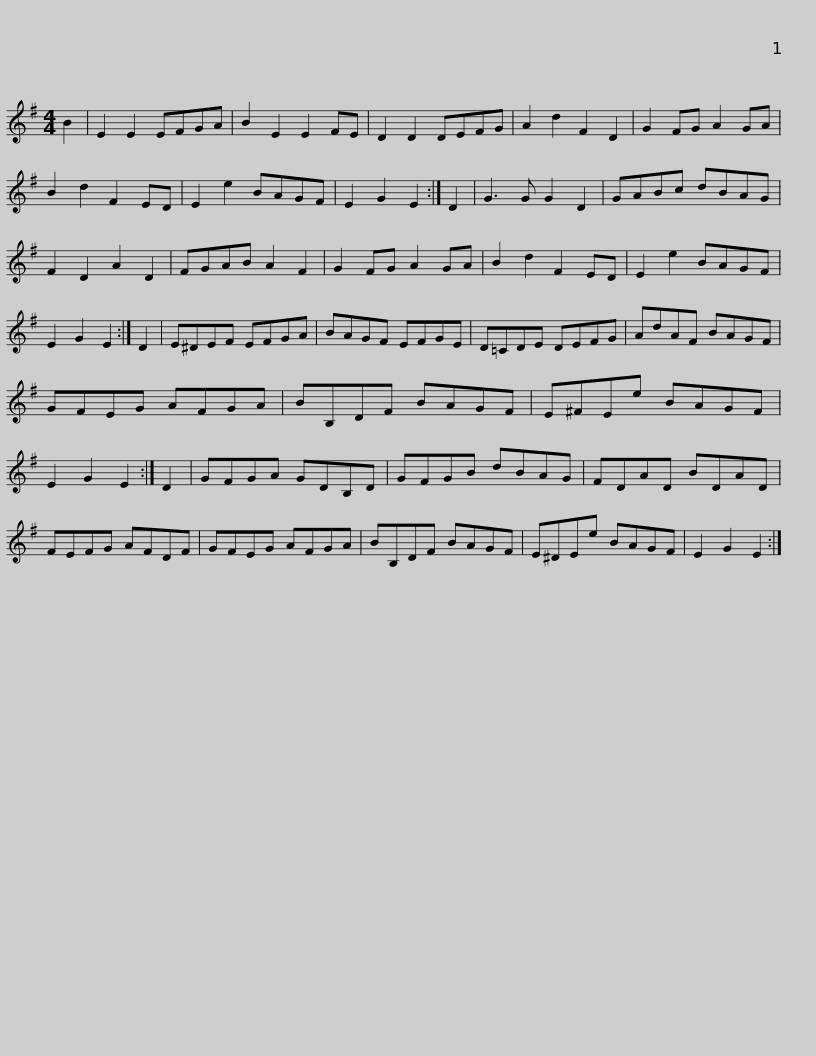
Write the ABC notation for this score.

X:1
L:1/8
M:4/4
I:linebreak $
K:Emin
V:1 treble
V:1
 B2 | E2 E2 EFGA | B2 E2 E2 FE | D2 D2 DEFG | A2 d2 F2 D2 | %5
 G2 FG A2 GA | B2 d2 F2 ED | E2 e2 BAGF | E2 G2 E2 :|$ D2 | %10
 G3 G G2 D2 | GABc dBAG | F2 D2 A2 D2 | FGAB A2 F2 | G2 FG A2 GA | %15
 B2 d2 F2 ED | E2 e2 BAGF |$ E2 G2 E2 :| D2 | E^DEF EFGA | %20
 BAGF EFGE | D=CDE DEFG | AdAF BAGF |$ GFEG AFGA | BB,DF BAGF | %25
 E^FEe BAGF | E2 G2 E2 :| D2 | GFGA GDB,D |$ GFGB dBAG | %30
 FDAD BDAD | FEFG AFDF | GFEG AFGA | BB,DF BAGF |$ E^DEe BAGF | %35
 E2 G2 E2 :| %36
